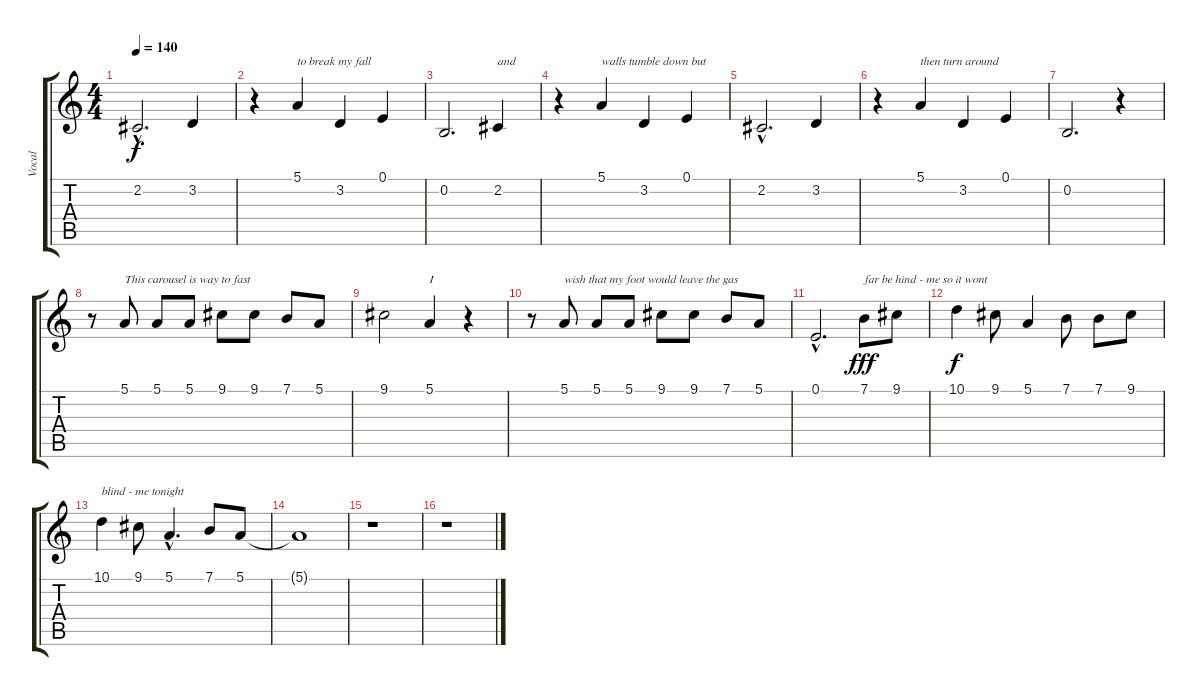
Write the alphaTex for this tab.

\track ("Vocal" "Vocal") {instrument tenorsax}
\staff {score tabs}
\tuning (E4 B3 G3 D3 A2 E2) {hide}
\ts (4 4)
\tempo 140
\clef g2
\ks c
2.2{hac}.2{d dy f} 3.2.4 |
r.4 5.1.4{txt "to break my fall"} 3.2.4 0.1.4 |
0.2.2{d} 2.2.4{txt "and"} |
r.4 5.1.4{txt "walls tumble down but"} 3.2.4 0.1.4 |
2.2{hac}.2{d} 3.2.4 |
r.4 5.1.4{txt "then turn around"} 3.2.4 0.1.4 |
0.2.2{d} r.4 |
r.8 5.1.8{txt "This carousel is way to fast"} 5.1.8 5.1.8 9.1.8 9.1.8 7.1.8 5.1.8 |
9.1.2 5.1.4{txt "I"} r.4 |
r.8 5.1.8{txt "wish that my foot would leave the gas"} 5.1.8 5.1.8 9.1.8 9.1.8 7.1.8 5.1.8 |
0.1{hac}.2{d} 7.1.8{txt "far be hind - me so it wont" dy fff} 9.1.8 |
10.1.4{dy f} 9.1.8 5.1.4 7.1.8 7.1.8 9.1.8 |
10.1.4{txt "blind - me tonight"} 9.1.8 5.1{hac}.4{d} 7.1.8 5.1.8 |
5.1{t}.1 |
r.1 |
r.1
